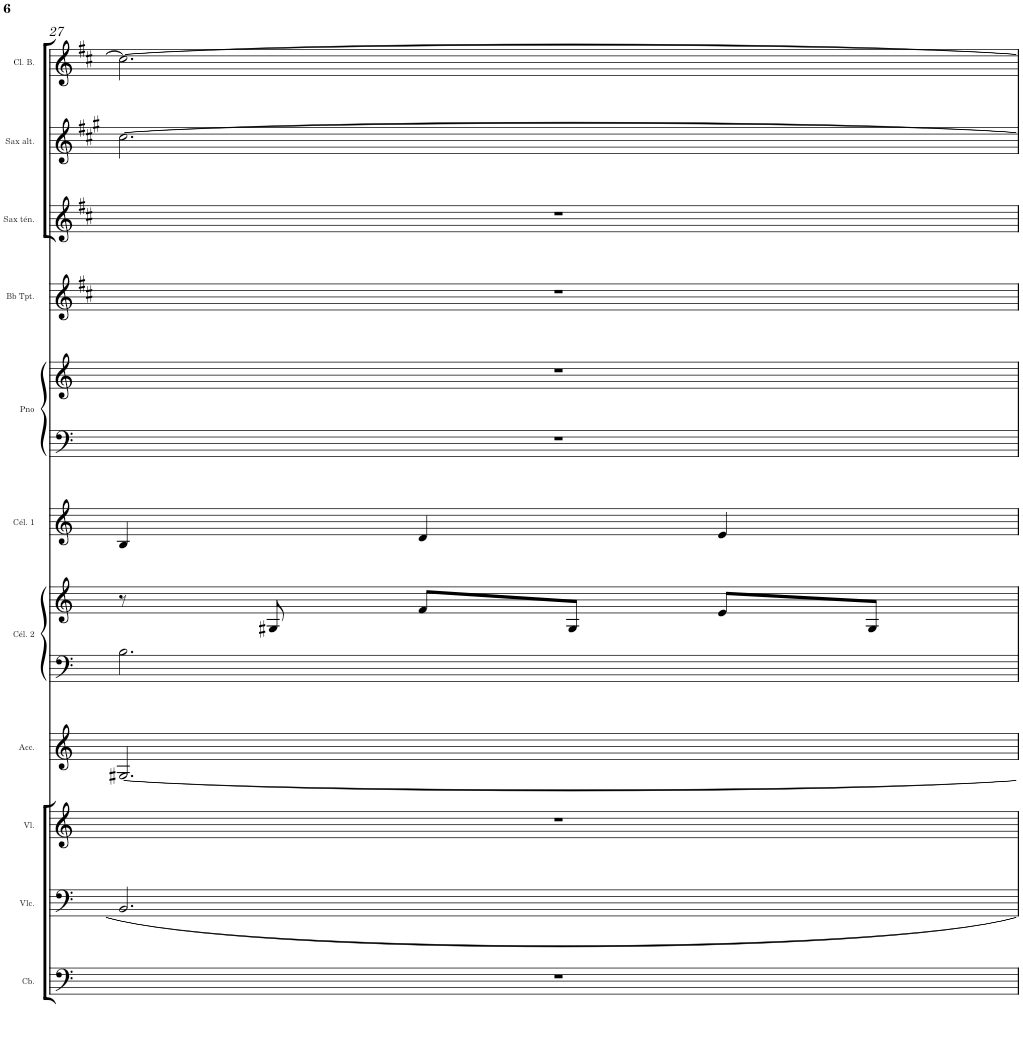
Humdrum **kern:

**kern	**kern	**kern	**kern	**kern	**kern	**kern	**kern	**kern	**kern	**kern	**kern	**kern
*part11	*part10	*part9	*part8	*part7	*part7	*part6	*part5	*part5	*part4	*part3	*part2	*part1
*staff13	*staff12	*staff11	*staff10	*staff9	*staff8	*staff7	*staff6	*staff5	*staff4	*staff3	*staff2	*staff1
*I"Contrebasse	*I"Violoncelle	*I"Violon	*I"Accordéon	*I"Célesta 2	*	*I"Célesta 1	*I"Piano	*	*I"Trumpet in Bb	*I"Saxo Ténor	*I"Saxo Alto	*I"Clarinette Basse en Sib
*I'Cb.	*I'Vlc.	*I'Vl.	*I'Acc.	*I'Cél. 2	*	*I'Cél. 1	*I'Pno	*	*	*I'Sax tén.	*I'Sax alt.	*I'Cl. B.
!!LO:PB:g=z
*clefF4	*clefF4	*clefG2	*clefG2	*clefF4	*clefG2	*clefG2	*clefF4	*clefG2	*clefG2	*clefG2	*clefG2	*clefG2
*Trd7c12	*	*	*	*Trd-7c-12	*Trd-7c-12	*Trd-7c-12	*	*	*Trd1c2	*Trd8c14	*Trd5c9	*Trd8c14
*k[]	*k[]	*k[]	*k[]	*k[]	*k[]	*k[]	*k[]	*k[]	*k[f#c#]	*k[f#c#]	*k[f#c#g#]	*k[f#c#]
*	*	*	*	*	*	*	*	*	*b:	*b:	*f#:	*b:
*M3/4	*M3/4	*M3/4	*M3/4	*M3/4	*M3/4	*M3/4	*M3/4	*M3/4	*M3/4	*M3/4	*M3/4	*M3/4
=27	=27	=27	=27	=27	=27	=27	=27	=27	=27	=27	=27	=27
2.r	2.BB/	2.r	[2.G#X/	2.B\	8r	4B/	2.r	2.r	2.r	2.r	[2.cc#\	2.cc#\_
.	.	.	.	.	8G#X/	.	.	.	.	.	.	.
.	.	.	.	.	8f/L	4d/	.	.	.	.	.	.
.	.	.	.	.	8G#/J	.	.	.	.	.	.	.
.	.	.	.	.	8e/L	4e/	.	.	.	.	.	.
.	.	.	.	.	8G#/J	.	.	.	.	.	.	.
=	=	=	=	=	=	=	=	=	=	=	=	=
*-	*-	*-	*-	*-	*-	*-	*-	*-	*-	*-	*-	*-
